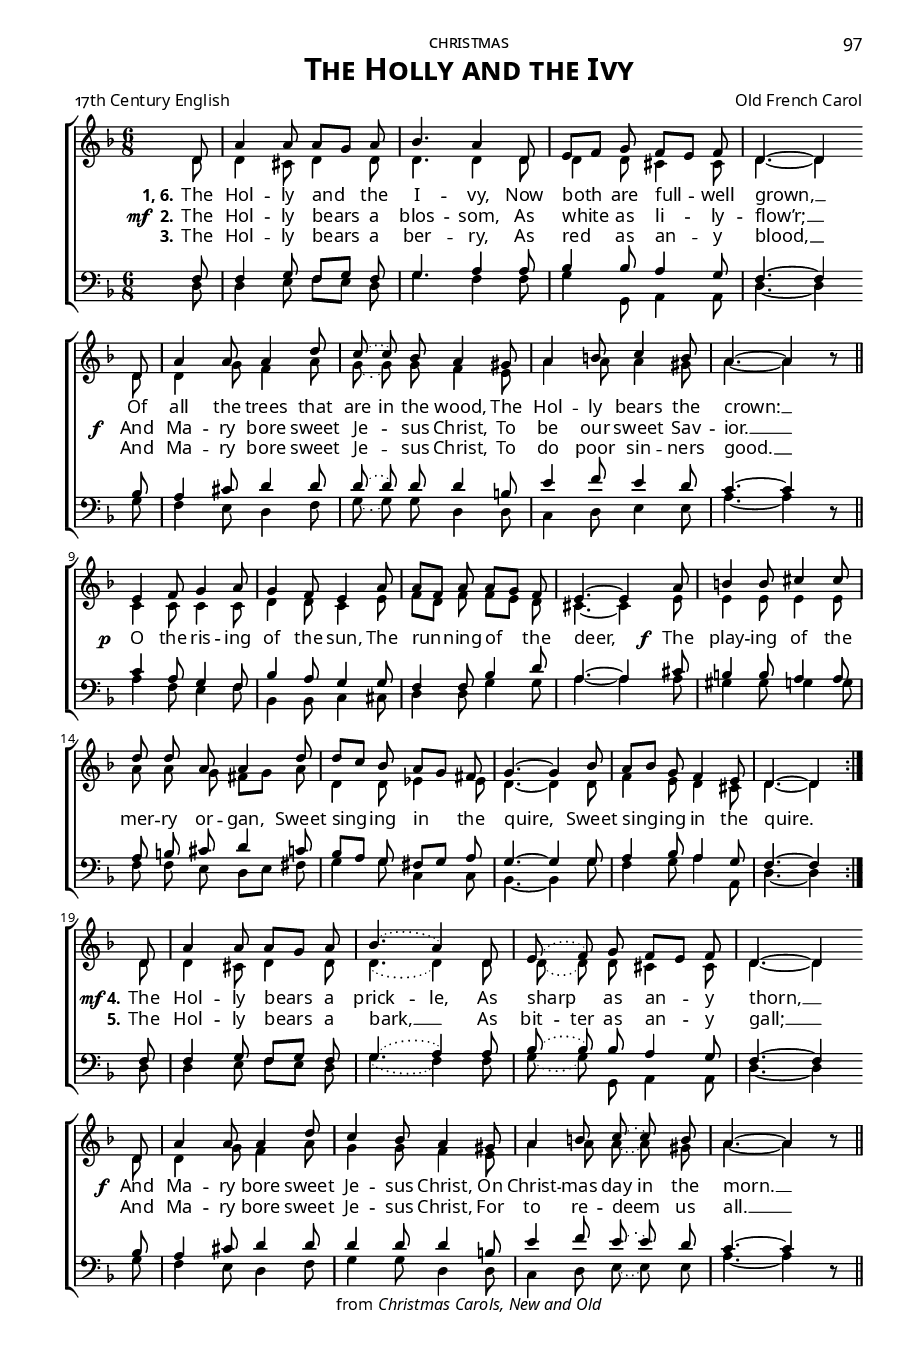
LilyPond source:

\version "2.14.2"
\include "util.ly"
\header {
  title = \markup{\override #'(font-name . "Garamond Premier Pro Semibold"){ \abs-fontsize #15 \smallCapsOldStyle"The Holly and the Ivy"}}
  poet = \markup\oldStyleNum"17th Century English"
  composer = \markup\oldStyleNum"Old French Carol"
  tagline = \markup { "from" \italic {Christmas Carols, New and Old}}
}
\paper {
  %print-all-headers = ##t
  paper-height = 9\in
  paper-width = 6\in
  indent = 0\in
  %system-system-spacing = #'((basic-distance . 10) (padding . 0))
  system-system-spacing =
    #'((basic-distance . 0)
       (minimum-distance . 0)
       (padding . -5)
       (stretchability . 100))
  last-bottom-spacing =
    #'((basic-distance . -10)
       (minimum-distance . -10)
       (padding . 0)
       (stretchability . 0))
  ragged-last-bottom = ##f
  ragged-bottom = ##f
  two-sided = ##t
  inner-margin = 0.5\in
  outer-margin = 0.25\in
  top-margin = 0.25\in
  bottom-margin = 0.25\in
  first-page-number = #097
  print-first-page-number = ##t
  headerLine = \markup{\override #'(font-name . "Garamond Premier Pro") \smallCapsOldStyle"christmas"}
  oddHeaderMarkup = \markup\fill-line{
     \override #'(font-name . "Garamond Premier Pro")\abs-fontsize #8.5
     \combine 
        \fill-line{"" \on-the-fly #print-page-number-check-first
        \oldStylePageNum""
        }
        \fill-line{\headerLine}
  }
  evenHeaderMarkup = \markup {
     \override #'(font-name . "Garamond Premier Pro")\abs-fontsize #8.5
     \combine
        \on-the-fly #print-page-number-check-first
        \oldStylePageNum""
        \fill-line{\headerLine}
  }
}
#(set-global-staff-size 14.2) \paper{ #(define fonts (make-pango-font-tree "GoudyOlSt BT" "Garamond Premier Pro" "Garamond Premier Pro" (/ 14.2 20))) }
global = {
  \key f \major
  \time 6/8
  \autoBeamOff
  \override DynamicLineSpanner #'staff-padding = #0.0
  \override DynamicLineSpanner #'Y-extent = #'(-1 . 1)
}

sopMusic = \relative c' {
  \partial 8 d8 |
  a'4 a8 a[ g] a |
  bes4. a4 d,8 |
  e[ f] g f[ e] f |
  
  d4.~ d4 \bar""\break d8 |
  a'4 a8 a4 d8 |
  \slurDotted
  c8( c) bes8 a4 gis8 |
  a4 b8 c4 b8 |
  
  a4.~ a4 bes8\rest \bar "||" \break
  e,4 f8 g4 a8 |
  g4 f8 e4 a8 |
  a[ f] a a[ g] f |
  
  e4.~ e4 a8 |
  b4 b8 cis4 cis8 |
  d8 d8 a a4 d8 |
  
  d[ c] bes a[ g] fis |
  g4.~ g4 bes8 |
  a[ bes] g f4 e8 |
  \partial 8*5 d4.~ d4 \bar ":|" \break
  
  
  
  
  \partial 8 d8 |
  a'4 a8 a[ g] a |
  bes4.( a4) d,8 |
  e( f) g f[ e] f |
  
  d4.~ d4 \bar""\break d8 |
  a'4 a8 a4 d8 |
  c4 bes8 a4 gis8 |
  \tieDotted
  a4 b8 c8~ c b8 |
  
  \tieSolid
  a4.~ a4 bes8\rest \bar "||" 
}
sopWords = \lyricmode {
  
}

altoMusic = \relative c' {
  d8 |
  d4 cis8 d4 d8 |
  d4. d4 d8 |
  d4 d8 cis4 cis8 |
  
  d4.~ d4 d8 |
  d4 g8 f4 a8 |
  \slurDotted
  g8( g) g8 f4 e8 |
  a4 a8 a4 gis8 |
  
  a4.~ a4 s8 |
  c,4 c8 c4 c8 |
  d4 d8 c4 e8 |
  f[ d] f f[ e] d |
  
  cis4.~ cis4 e8 |
  e4 e8 e4 e8 |
  a a g fis[ g] a |
  
  d,4 d8 ees4 ees8 |
  d4.~ d4 d8 |
  f4 e8 d4 cis8 |
  d4.~ d4 |
  
  
  
  d8 |
  d4 cis8 d4 d8 |
  d4.( d4) d8 |
  d8( d) d8 cis4 cis8 |
  
  d4.~ d4 d8 |
  d4 g8 f4 a8 |
  g4 g8 f4 e8 |
  \tieDotted
  a4 a8 a~ a gis8 |
  
  \tieSolid
  a4.~ a4 s8 |
}
altoWords = {
  \dropLyricsXI
  \lyricmode {
    \set stanza = #"1, 6."
    The Hol -- ly and the I -- vy,
    Now both are full -- well grown, __
    \set ignoreMelismata = ##t
    Of all the trees that are in the wood,
    \unset ignoreMelismata
    The Hol -- ly bears the crown: __
  }
  \set stanza = \markup\dynamic"p  "
  \lyricmode {
    O the ris -- ing of the sun,
    The run -- ning of the deer,
  }
  \set stanza = \markup\dynamic"   f "
  \lyricmode {
    The play -- ing of the mer -- ry or -- gan,
    Sweet sing -- ing in the quire,
    Sweet sing -- ing in the quire.
    
  }
  \set stanza = \markup{\dynamic" mf" "4."}
  \lyricmode {
    The Hol -- ly bears a \set ignoreMelismata = ##t
    prick -- le,
    \unset ignoreMelismata
    As sharp as an -- y thorn, __
  }
  \set stanza = \markup\dynamic"f "
  \lyricmode {
    And Ma -- ry bore sweet Je -- sus Christ,
    On Christ -- mas \set ignoreMelismata = ##t day in the morn. __ _
  }
}
altoWordsII = {
  \dropLyricsXI
  \set stanza = \markup{\dynamic"mf " "2."}
  \lyricmode {
    The Hol -- ly bears a blos -- som,
    As white as li -- ly -- flow’r; __
  }
  \set stanza = \markup\dynamic"f  "
  \lyricmode {
    And Ma -- ry bore sweet Je -- sus Christ,
    To be our sweet Sav -- ior. __ ""
    
    \repeat unfold 33 \skip1
    \set stanza = #"5."
    The Hol -- ly bears a bark, __
    \set ignoreMelismata = ##t
    As bit -- ter 
    \unset ignoreMelismata
    as an -- y gall; __
    And Ma -- ry bore sweet Je -- sus Christ,
    For to re -- deem us all. __
  }
}
altoWordsIII = \lyricmode {
  \dropLyricsXI
  \set stanza = #"3."
  The Hol -- ly bears a ber -- ry,
  As red as an -- y blood, __
  And Ma -- ry bore sweet Je -- sus Christ,
  To do poor sin -- ners good. __
}
altoWordsIV = \lyricmode {
}
altoWordsV = \lyricmode {
}
altoWordsVI = \lyricmode {
  \set stanza = #"6."
}
tenorMusic = \relative c {
  f8 |
  f4 g8 f[ g] f |
  g4. a4 a8 |
  bes4 bes8 a4 g8 |
  
  f4.~f4 bes8 |
  a4 cis8 d4 d8 |
  \slurDotted
  d8( d) d8 d4 b8 |
  e4 f8 e4 d8 |
  
  c4.~ c4 s8 |
  c4 a8 g4 f8 |
  bes4 a8 g4 g8 |
  f4 f8 bes4 d8 |
  
  a4.~ a4 cis8 |
  b4 b8 a4 a8 |
  a b cis d4 c8 |
  
  bes[ a] g fis[ g] a |
  g4.~ g4 g8 |
  a4 bes8 a4 g8 |
  f4.~ f4 |
  
  
  
  
  
  f8 |
  f4 g8 f[ g] f |
  g4.( a4) a8 |
  bes8( bes) bes8 a4 g8 |
  
  f4.~f4 bes8 |
  a4 cis8 d4 d8 |
  d4 d8 d4 b8 |
  \tieDotted
  e4 f8 e~ e d8 |
  
  \tieSolid
  c4.~ c4 s8 |
}
tenorWords = \lyricmode {

}

bassMusic = \relative c {
  d8 |
  d4 e8 f[ e] d |
  g4. f4 f8 |
  g4 g,8 a4 a8 |
  
  d4.~ d4 g8 |
  f4 e8 d4 f8 |
  \slurDotted
  g8( g) g8 d4 d8 |
  c4 d8 e4 e8 |
  
  a4.~ a4 d,8\rest |
  a'4 f8 e4 f8 |
  bes,4 bes8 c4 cis8 |
  d4 d8 g4 g8 |
  
  a4.~ a4 a8 |
  gis4 gis8 g4 g8 |
  f f e d[ e] fis |
  
  g4 g8 c,4 c8 bes4.~ bes4 g'8 |
  f4 g8 a4 a,8 |
  d4.~ d4 |
  
  
  
  
  d8 |
  d4 e8 f[ e] d |
  g4.( f4) f8 |
  g8( g) g,8 a4 a8 |
  
  d4.~ d4 g8 |
  f4 e8 d4 f8 |
  g4 g8 d4 d8 |
  \tieDotted
  c4 d8 e~ e e8 |
  
  \tieSolid
  a4.~ a4 d,8\rest |
}
bassWords = \lyricmode {

}

pianoRH = \relative c' {
  
}
pianoLH = \relative c' {
  
}

\score {
  <<
   \new ChoirStaff <<
%    \new Lyrics = sopranos \with { \override VerticalAxisGroup #'nonstaff-relatedstaff-spacing = #'((basic-distance . 1)) }
    \new Staff = women <<
      \new Voice = "sopranos" { \voiceOne << \global \sopMusic >> }
      \new Voice = "altos" { \voiceTwo << \global \altoMusic >> }
    >>
    \new Lyrics \with { alignAboveContext = #"women" \override VerticalAxisGroup #'nonstaff-relatedstaff-spacing = #'((basic-distance . 1))} \lyricsto "sopranos" \sopWords
    \new Lyrics = "altosVI"  \with { alignBelowContext = #"women" \override VerticalAxisGroup #'nonstaff-relatedstaff-spacing = #'((basic-distance . 1))} \lyricsto "sopranos" \altoWordsVI
    \new Lyrics = "altosV"  \with { alignBelowContext = #"women" \override VerticalAxisGroup #'nonstaff-relatedstaff-spacing = #'((basic-distance . 1))} \lyricsto "sopranos" \altoWordsV
    \new Lyrics = "altosIV"  \with { alignBelowContext = #"women" \override VerticalAxisGroup #'nonstaff-relatedstaff-spacing = #'((basic-distance . 1))} \lyricsto "sopranos" \altoWordsIV
    \new Lyrics = "altosIII"  \with { alignBelowContext = #"women" \override VerticalAxisGroup #'nonstaff-relatedstaff-spacing = #'((basic-distance . 1))} \lyricsto "sopranos" \altoWordsIII
    \new Lyrics = "altosII"  \with { alignBelowContext = #"women" \override VerticalAxisGroup #'nonstaff-relatedstaff-spacing = #'((basic-distance . 1))} \lyricsto "sopranos" \altoWordsII
    \new Lyrics = "altos"  \with { alignBelowContext = #"women" \override VerticalAxisGroup #'nonstaff-relatedstaff-spacing = #'((padding . -0.9))} \lyricsto "sopranos" \altoWords
    \new Staff = men <<
      \clef bass
      \new Voice = "tenors" { \voiceOne << \global \tenorMusic >> }
      \new Voice = "basses" { \voiceTwo << \global \bassMusic >> }
    >>
    \new Lyrics \with { alignAboveContext = #"men" \override VerticalAxisGroup #'nonstaff-relatedstaff-spacing = #'((basic-distance . 1)) } \lyricsto "tenors" \tenorWords
    \new Lyrics \with { alignBelowContext = #"men" \override VerticalAxisGroup #'nonstaff-relatedstaff-spacing = #'((basic-distance . 1)) } \lyricsto "basses" \bassWords
  >>
%    \new PianoStaff << \new Staff { \new Voice { \pianoRH } } \new Staff { \clef "bass" \pianoLH } >>
  >>
  \layout {
    \context {
      \Score
      %\override SpacingSpanner #'base-shortest-duration = #(ly:make-moment 1 8)
      %\override SpacingSpanner #'common-shortest-duration = #(ly:make-moment 1 4)
    }
    \context {
      % Remove all empty staves
      % \Staff \RemoveEmptyStaves \override VerticalAxisGroup #'remove-first = ##t
    }
    \context {
      \Lyrics
      \override LyricText #'X-offset = #center-on-word
    }
  }
}

